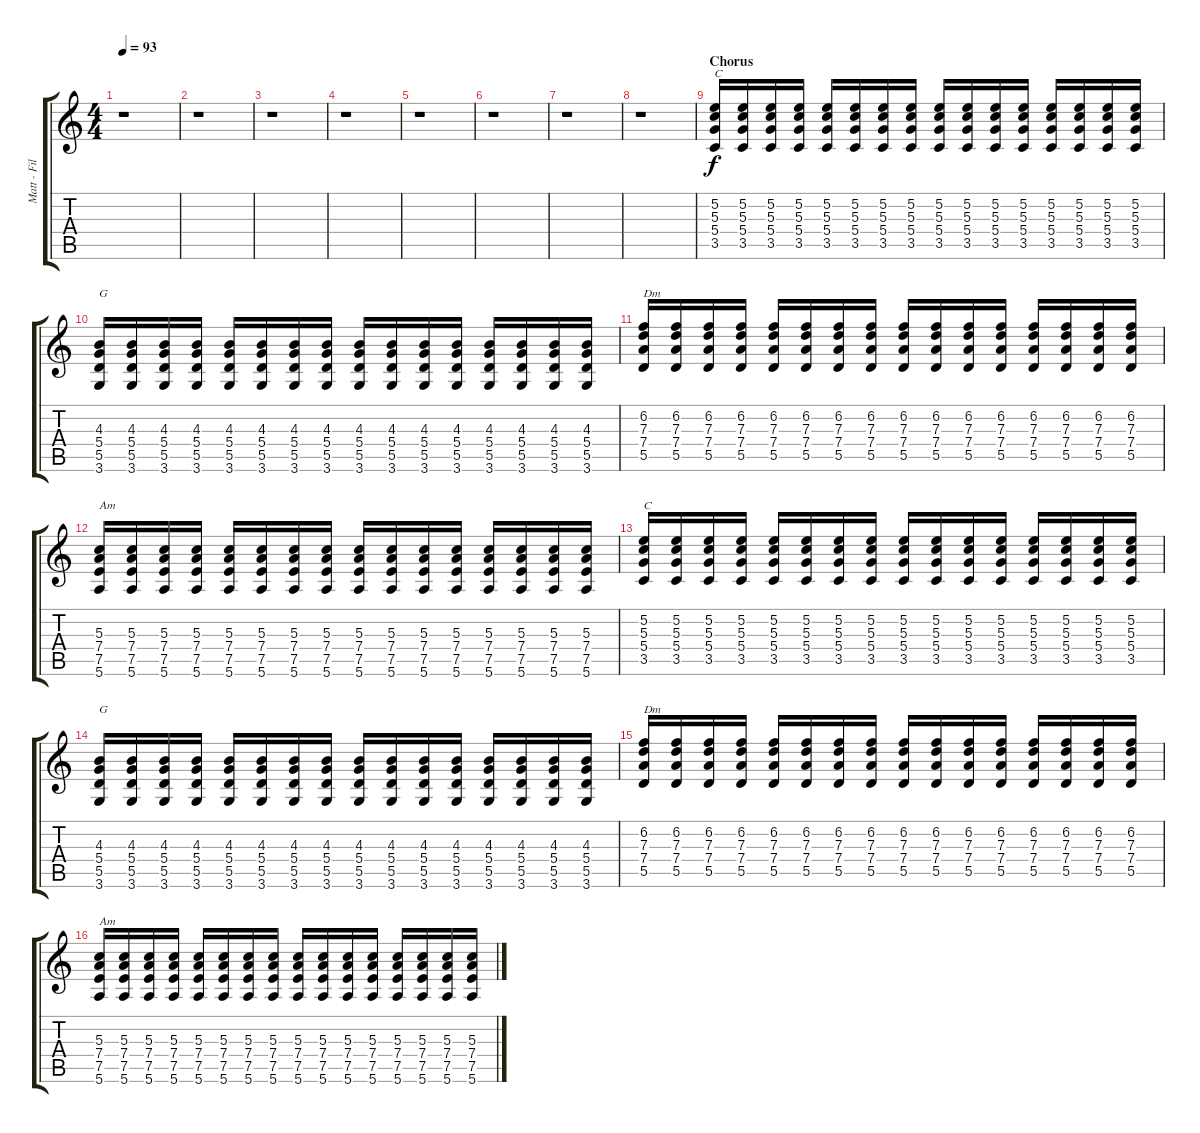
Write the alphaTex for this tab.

\track ("Matt - Fills" "Matt - Fil") {instrument distortionguitar}
\staff {score tabs}
\tuning (E4 B3 G3 D3 A2 E2) {hide}
\ts (4 4)
\tempo 93
\clef g2
\ks c
r.1{dy f} |
r.1 |
r.1 |
r.1 |
r.1 |
r.1 |
r.1 |
r.1 |
\section ("" "Chorus")
(5.2 5.3 5.4 3.5).16{txt "C"} (5.2 5.3 5.4 3.5).16 (5.2 5.3 5.4 3.5).16 (5.2 5.3 5.4 3.5).16 (5.2 5.3 5.4 3.5).16 (5.2 5.3 5.4 3.5).16 (5.2 5.3 5.4 3.5).16 (5.2 5.3 5.4 3.5).16 (5.2 5.3 5.4 3.5).16 (5.2 5.3 5.4 3.5).16 (5.2 5.3 5.4 3.5).16 (5.2 5.3 5.4 3.5).16 (5.2 5.3 5.4 3.5).16 (5.2 5.3 5.4 3.5).16 (5.2 5.3 5.4 3.5).16 (5.2 5.3 5.4 3.5).16 |
(4.3 5.4 5.5 3.6).16{txt "G"} (4.3 5.4 5.5 3.6).16 (4.3 5.4 5.5 3.6).16 (4.3 5.4 5.5 3.6).16 (4.3 5.4 5.5 3.6).16 (4.3 5.4 5.5 3.6).16 (4.3 5.4 5.5 3.6).16 (4.3 5.4 5.5 3.6).16 (4.3 5.4 5.5 3.6).16 (4.3 5.4 5.5 3.6).16 (4.3 5.4 5.5 3.6).16 (4.3 5.4 5.5 3.6).16 (4.3 5.4 5.5 3.6).16 (4.3 5.4 5.5 3.6).16 (4.3 5.4 5.5 3.6).16 (4.3 5.4 5.5 3.6).16 |
(6.2 7.3 7.4 5.5).16{txt "Dm"} (6.2 7.3 7.4 5.5).16 (6.2 7.3 7.4 5.5).16 (6.2 7.3 7.4 5.5).16 (6.2 7.3 7.4 5.5).16 (6.2 7.3 7.4 5.5).16 (6.2 7.3 7.4 5.5).16 (6.2 7.3 7.4 5.5).16 (6.2 7.3 7.4 5.5).16 (6.2 7.3 7.4 5.5).16 (6.2 7.3 7.4 5.5).16 (6.2 7.3 7.4 5.5).16 (6.2 7.3 7.4 5.5).16 (6.2 7.3 7.4 5.5).16 (6.2 7.3 7.4 5.5).16 (6.2 7.3 7.4 5.5).16 |
(5.3 7.4 7.5 5.6).16{txt "Am"} (5.3 7.4 7.5 5.6).16 (5.3 7.4 7.5 5.6).16 (5.3 7.4 7.5 5.6).16 (5.3 7.4 7.5 5.6).16 (5.3 7.4 7.5 5.6).16 (5.3 7.4 7.5 5.6).16 (5.3 7.4 7.5 5.6).16 (5.3 7.4 7.5 5.6).16 (5.3 7.4 7.5 5.6).16 (5.3 7.4 7.5 5.6).16 (5.3 7.4 7.5 5.6).16 (5.3 7.4 7.5 5.6).16 (5.3 7.4 7.5 5.6).16 (5.3 7.4 7.5 5.6).16 (5.3 7.4 7.5 5.6).16 |
(5.2 5.3 5.4 3.5).16{txt "C"} (5.2 5.3 5.4 3.5).16 (5.2 5.3 5.4 3.5).16 (5.2 5.3 5.4 3.5).16 (5.2 5.3 5.4 3.5).16 (5.2 5.3 5.4 3.5).16 (5.2 5.3 5.4 3.5).16 (5.2 5.3 5.4 3.5).16 (5.2 5.3 5.4 3.5).16 (5.2 5.3 5.4 3.5).16 (5.2 5.3 5.4 3.5).16 (5.2 5.3 5.4 3.5).16 (5.2 5.3 5.4 3.5).16 (5.2 5.3 5.4 3.5).16 (5.2 5.3 5.4 3.5).16 (5.2 5.3 5.4 3.5).16 |
(4.3 5.4 5.5 3.6).16{txt "G"} (4.3 5.4 5.5 3.6).16 (4.3 5.4 5.5 3.6).16 (4.3 5.4 5.5 3.6).16 (4.3 5.4 5.5 3.6).16 (4.3 5.4 5.5 3.6).16 (4.3 5.4 5.5 3.6).16 (4.3 5.4 5.5 3.6).16 (4.3 5.4 5.5 3.6).16 (4.3 5.4 5.5 3.6).16 (4.3 5.4 5.5 3.6).16 (4.3 5.4 5.5 3.6).16 (4.3 5.4 5.5 3.6).16 (4.3 5.4 5.5 3.6).16 (4.3 5.4 5.5 3.6).16 (4.3 5.4 5.5 3.6).16 |
(6.2 7.3 7.4 5.5).16{txt "Dm"} (6.2 7.3 7.4 5.5).16 (6.2 7.3 7.4 5.5).16 (6.2 7.3 7.4 5.5).16 (6.2 7.3 7.4 5.5).16 (6.2 7.3 7.4 5.5).16 (6.2 7.3 7.4 5.5).16 (6.2 7.3 7.4 5.5).16 (6.2 7.3 7.4 5.5).16 (6.2 7.3 7.4 5.5).16 (6.2 7.3 7.4 5.5).16 (6.2 7.3 7.4 5.5).16 (6.2 7.3 7.4 5.5).16 (6.2 7.3 7.4 5.5).16 (6.2 7.3 7.4 5.5).16 (6.2 7.3 7.4 5.5).16 |
(5.3 7.4 7.5 5.6).16{txt "Am"} (5.3 7.4 7.5 5.6).16 (5.3 7.4 7.5 5.6).16 (5.3 7.4 7.5 5.6).16 (5.3 7.4 7.5 5.6).16 (5.3 7.4 7.5 5.6).16 (5.3 7.4 7.5 5.6).16 (5.3 7.4 7.5 5.6).16 (5.3 7.4 7.5 5.6).16 (5.3 7.4 7.5 5.6).16 (5.3 7.4 7.5 5.6).16 (5.3 7.4 7.5 5.6).16 (5.3 7.4 7.5 5.6).16 (5.3 7.4 7.5 5.6).16 (5.3 7.4 7.5 5.6).16 (5.3 7.4 7.5 5.6).16
